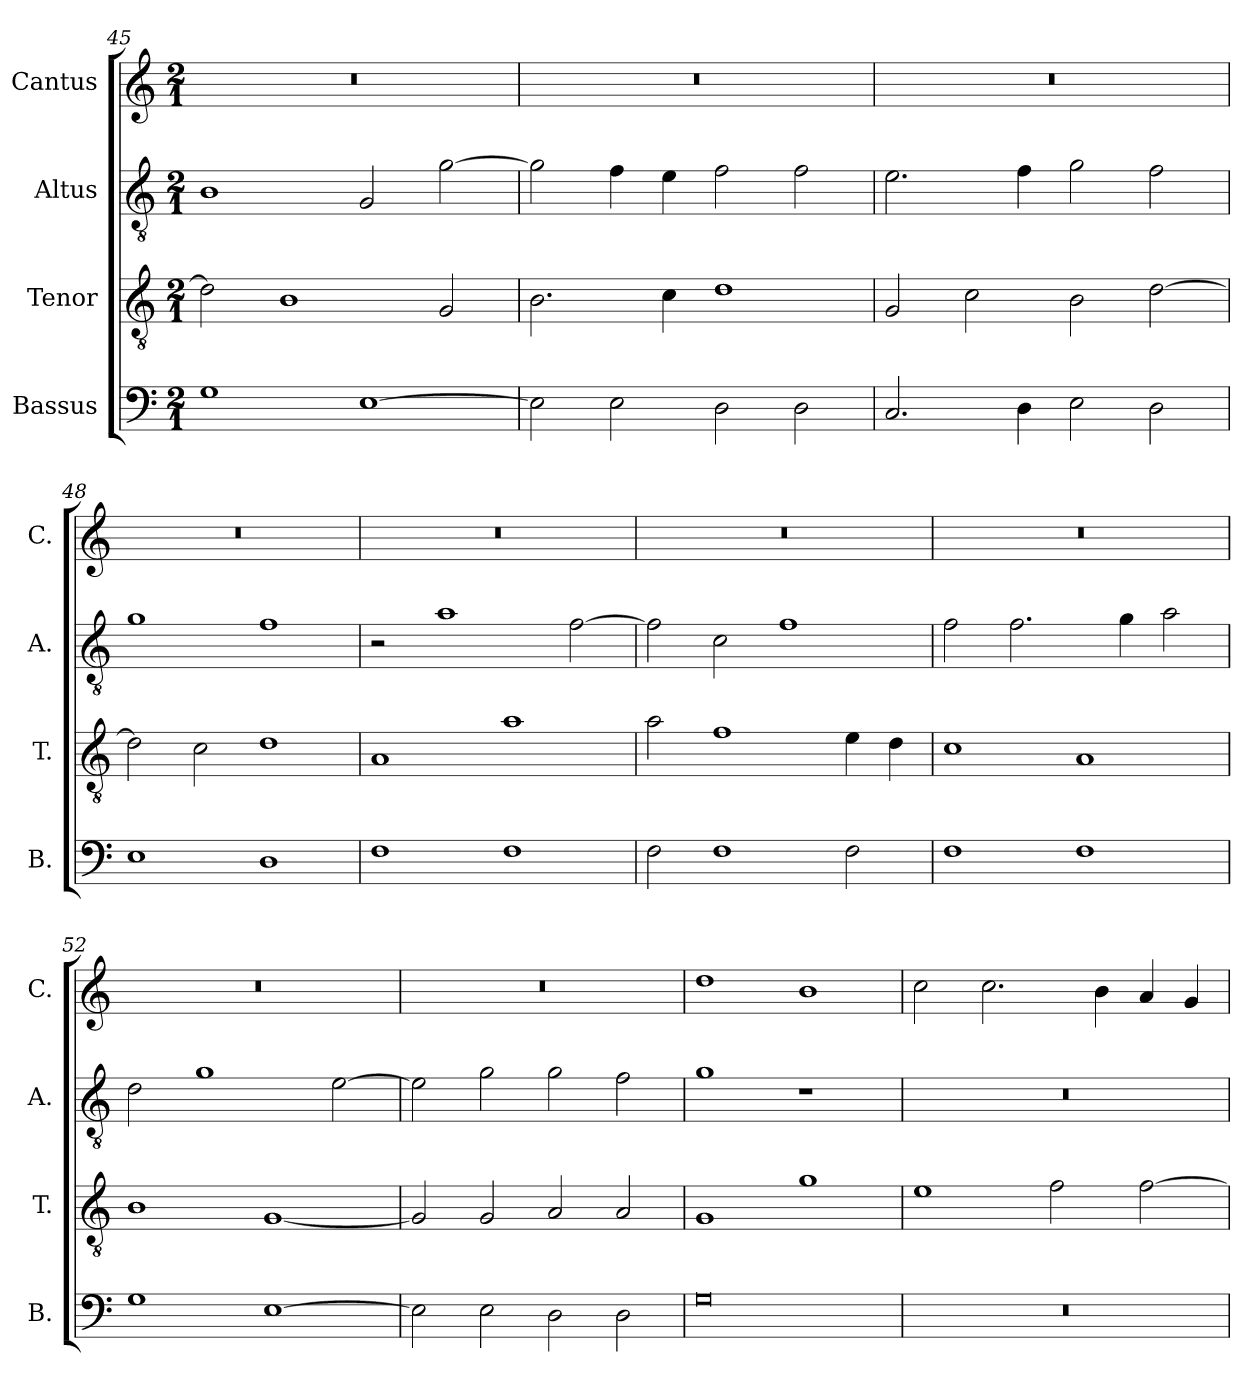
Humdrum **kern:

**kern	**kern	**kern	**kern
*part4	*part3	*part2	*part1
*staff4	*staff3	*staff2	*staff1
*I"Bassus	*I"Tenor	*I"Altus	*I"Cantus
*I'B.	*I'T.	*I'A.	*I'C.
*clefF4	*clefGv2	*clefGv2	*clefG2
*k[]	*k[]	*k[]	*k[]
*M2/1	*M2/1	*M2/1	*M2/1
=45	=45	=45	=45
1G	2d\]	1B	0r
.	1B	.	.
[1E	.	2G/	.
.	2G/	[2g\	.
=46	=46	=46	=46
2E\]	2.B\	2g\]	0r
2E\	.	4f\	.
.	4c\	4e\	.
2D\	1d	2f\	.
2D\	.	2f\	.
=47	=47	=47	=47
2.C/	2G/	2.e\	0r
.	2c\	.	.
4D\	.	4f\	.
2E\	2B\	2g\	.
2D\	[2d\	2f\	.
=48	=48	=48	=48
1E	2d\]	1g	0r
.	2c\	.	.
1D	1d	1f	.
=49	=49	=49	=49
1F	1A	2r	0r
.	.	1a	.
1F	1a	.	.
.	.	[2f\	.
=50	=50	=50	=50
2F\	2a\	2f\]	0r
1F	1f	2c\	.
.	.	1f	.
2F\	4e\	.	.
.	4d\	.	.
=51	=51	=51	=51
1F	1c	2f\	0r
.	.	2.f\	.
1F	1A	.	.
.	.	4g\	.
.	.	2a\	.
=52	=52	=52	=52
1G	1B	2d\	0r
.	.	1g	.
[1E	[1G	.	.
.	.	[2e\	.
=53	=53	=53	=53
2E\]	2G/]	2e\]	0r
2E\	2G/	2g\	.
2D\	2A/	2g\	.
2D\	2A/	2f\	.
=54	=54	=54	=54
0G	1G	1g	1dd
.	1g	1r	1b
=55	=55	=55	=55
0r	1e	0r	2cc\
.	.	.	2.cc\
.	2f\	.	.
.	.	.	4b\
.	[2f\	.	4a/
.	.	.	4g/
=	=	=	=
*-	*-	*-	*-
